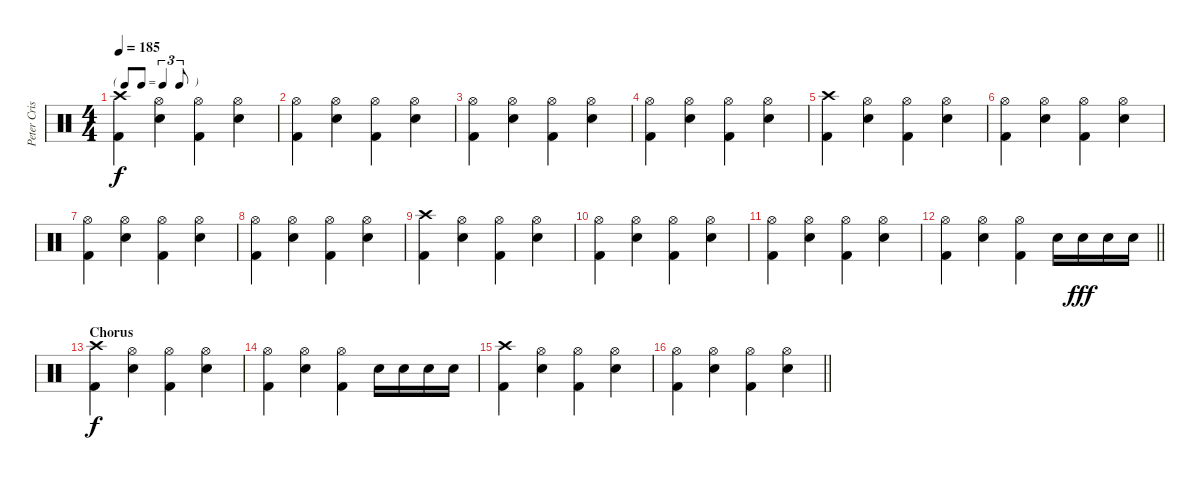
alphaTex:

\track ("Peter Criss" "Peter Cris") {instrument percussion}
\staff {score}
\articulation defaults
\ts (4 4)
\tf triplet8th
\tempo 185
\clef neutral
\ks c
("Crash high (hit)" "Kick (hit) 2").4{dy f} ("Hi-Hat (open)" "Snare (hit) 2").4 ("Hi-Hat (open)" "Kick (hit) 2").4 ("Hi-Hat (open)" "Snare (hit) 2").4 |
("Hi-Hat (open)" "Kick (hit) 2").4 ("Hi-Hat (open)" "Snare (hit) 2").4 ("Hi-Hat (open)" "Kick (hit) 2").4 ("Hi-Hat (open)" "Snare (hit) 2").4 |
("Hi-Hat (open)" "Kick (hit) 2").4 ("Hi-Hat (open)" "Snare (hit) 2").4 ("Hi-Hat (open)" "Kick (hit) 2").4 ("Hi-Hat (open)" "Snare (hit) 2").4 |
("Hi-Hat (open)" "Kick (hit) 2").4 ("Hi-Hat (open)" "Snare (hit) 2").4 ("Hi-Hat (open)" "Kick (hit) 2").4 ("Hi-Hat (open)" "Snare (hit) 2").4 |
("Crash high (hit)" "Kick (hit) 2").4 ("Hi-Hat (open)" "Snare (hit) 2").4 ("Hi-Hat (open)" "Kick (hit) 2").4 ("Hi-Hat (open)" "Snare (hit) 2").4 |
("Hi-Hat (open)" "Kick (hit) 2").4 ("Hi-Hat (open)" "Snare (hit) 2").4 ("Hi-Hat (open)" "Kick (hit) 2").4 ("Hi-Hat (open)" "Snare (hit) 2").4 |
("Hi-Hat (open)" "Kick (hit) 2").4 ("Hi-Hat (open)" "Snare (hit) 2").4 ("Hi-Hat (open)" "Kick (hit) 2").4 ("Hi-Hat (open)" "Snare (hit) 2").4 |
("Hi-Hat (open)" "Kick (hit) 2").4 ("Hi-Hat (open)" "Snare (hit) 2").4 ("Hi-Hat (open)" "Kick (hit) 2").4 ("Hi-Hat (open)" "Snare (hit) 2").4 |
("Crash high (hit)" "Kick (hit) 2").4 ("Hi-Hat (open)" "Snare (hit) 2").4 ("Hi-Hat (open)" "Kick (hit) 2").4 ("Hi-Hat (open)" "Snare (hit) 2").4 |
("Hi-Hat (open)" "Kick (hit) 2").4 ("Hi-Hat (open)" "Snare (hit) 2").4 ("Hi-Hat (open)" "Kick (hit) 2").4 ("Hi-Hat (open)" "Snare (hit) 2").4 |
("Hi-Hat (open)" "Kick (hit) 2").4 ("Hi-Hat (open)" "Snare (hit) 2").4 ("Hi-Hat (open)" "Kick (hit) 2").4 ("Hi-Hat (open)" "Snare (hit) 2").4 |
\barLineRight lightlight
("Hi-Hat (open)" "Kick (hit) 2").4 ("Hi-Hat (open)" "Snare (hit) 2").4 ("Hi-Hat (open)" "Kick (hit) 2").4 "Snare (hit) 2".16 "Snare (hit) 2".16{dy fff} "Snare (hit) 2".16 "Snare (hit) 2".16 |
\section ("" "Chorus")
("Crash high (hit)" "Kick (hit) 2").4{dy f} ("Hi-Hat (open)" "Snare (hit) 2").4 ("Hi-Hat (open)" "Kick (hit) 2").4 ("Hi-Hat (open)" "Snare (hit) 2").4 |
("Hi-Hat (open)" "Kick (hit) 2").4 ("Hi-Hat (open)" "Snare (hit) 2").4 ("Hi-Hat (open)" "Kick (hit) 2").4 "Snare (hit) 2".16 "Snare (hit) 2".16 "Snare (hit) 2".16 "Snare (hit) 2".16 |
("Crash high (hit)" "Kick (hit) 2").4 ("Hi-Hat (open)" "Snare (hit) 2").4 ("Hi-Hat (open)" "Kick (hit) 2").4 ("Hi-Hat (open)" "Snare (hit) 2").4 |
\barLineRight lightlight
("Hi-Hat (open)" "Kick (hit) 2").4 ("Hi-Hat (open)" "Snare (hit) 2").4 ("Hi-Hat (open)" "Kick (hit) 2").4 ("Hi-Hat (open)" "Snare (hit) 2").4
